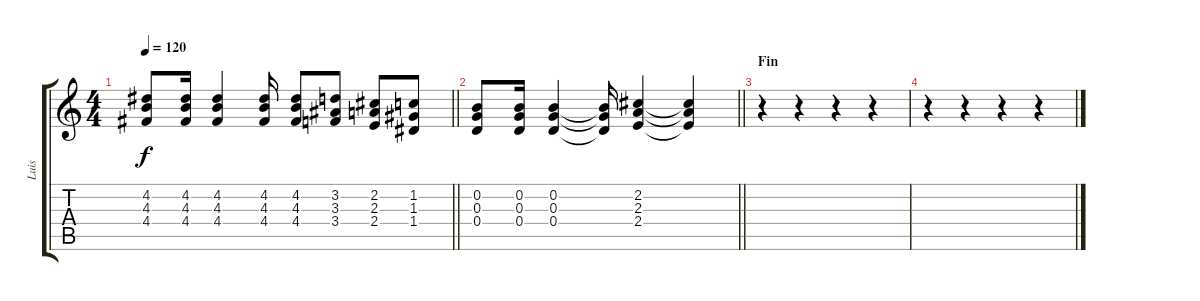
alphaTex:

\track ("Luis" "Luis") {instrument overdrivenguitar}
\staff {score tabs}
\tuning (E4 B3 G3 D3 A2 E2) {hide}
\ts (4 4)
\tempo 120
\clef g2
\barLineRight lightlight
\ks c
(4.2 4.3 4.4).8{dy f} (4.2 4.3 4.4).16 (4.2 4.3 4.4).4 (4.2 4.3 4.4).16 (4.2 4.3 4.4).8 (3.2 3.3 3.4).8 (2.2 2.3 2.4).8 (1.2 1.3 1.4).8 |
\section ("" "")
\barLineRight lightlight
(0.2 0.3 0.4).8 (0.2 0.3 0.4).16 (0.2 0.3 0.4).4 (0.2{t} 0.3{t} 0.4{t}).16 (2.2 2.3 2.4).4 (2.2{t} 2.3{t} 2.4{t}).4 |
\section ("" "Fin")
r.4 r.4 r.4 r.4 |
r.4 r.4 r.4 r.4
